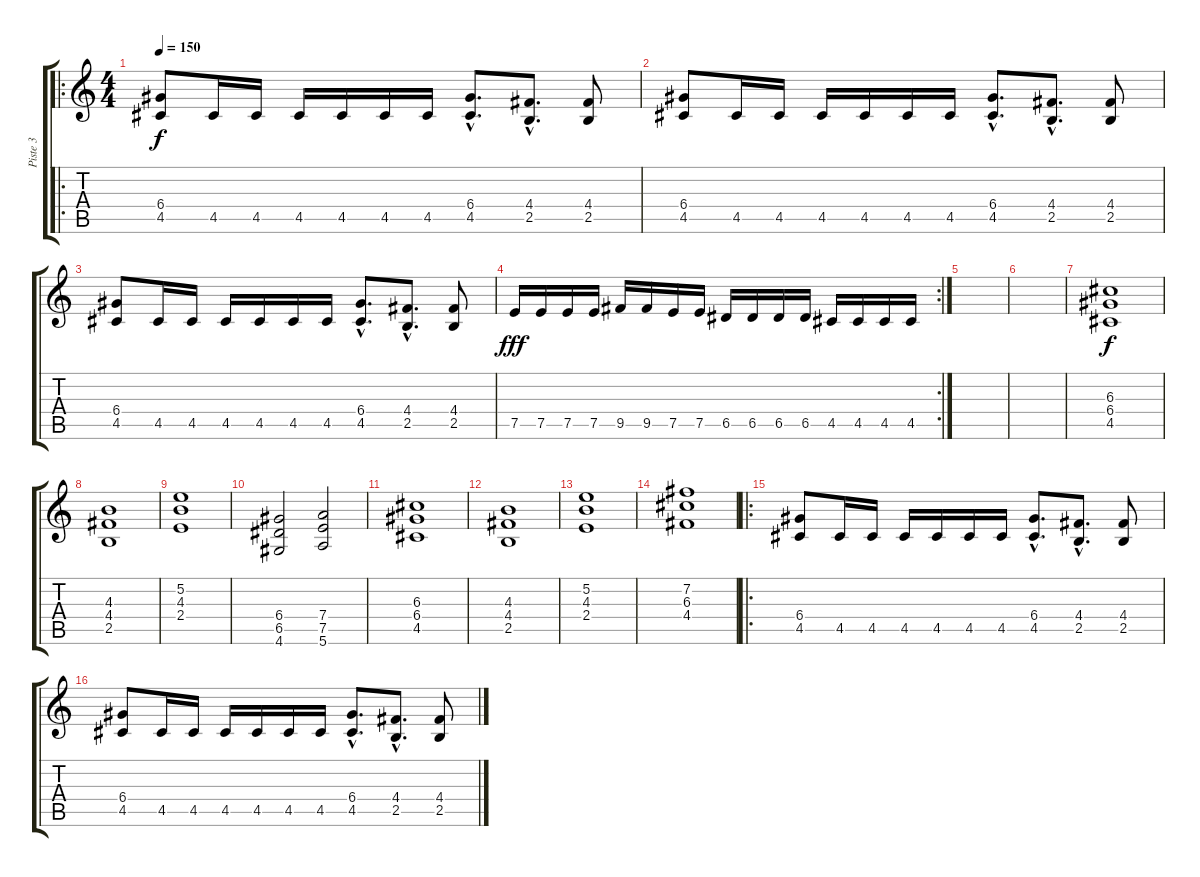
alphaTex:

\track ("Piste 3" "Piste 3") {instrument distortionguitar}
\staff {score tabs}
\tuning (E4 B3 G3 D3 A2 E2) {hide}
\ro
\ts (4 4)
\tempo 150
\clef g2
\ks c
(6.4 4.5).8{dy f} 4.5.16 4.5.16 4.5.16 4.5.16 4.5.16 4.5.16 (6.4{hac} 4.5{hac}).8{d} (4.4{hac} 2.5{hac}).8{d} (4.4 2.5).8 |
(6.4 4.5).8 4.5.16 4.5.16 4.5.16 4.5.16 4.5.16 4.5.16 (6.4{hac} 4.5{hac}).8{d} (4.4{hac} 2.5{hac}).8{d} (4.4 2.5).8 |
(6.4 4.5).8 4.5.16 4.5.16 4.5.16 4.5.16 4.5.16 4.5.16 (6.4{hac} 4.5{hac}).8{d} (4.4{hac} 2.5{hac}).8{d} (4.4 2.5).8 |
\rc 2
7.5.16{dy fff} 7.5.16 7.5.16 7.5.16 9.5.16 9.5.16 7.5.16 7.5.16 6.5.16 6.5.16 6.5.16 6.5.16 4.5.16 4.5.16 4.5.16 4.5.16 |
|
|
(6.3 6.4 4.5).1{dy f} |
(4.3 4.4 2.5).1 |
(5.2 4.3 2.4).1 |
(6.4 6.5 4.6).2 (7.4 7.5 5.6).2 |
(6.3 6.4 4.5).1 |
(4.3 4.4 2.5).1 |
(5.2 4.3 2.4).1 |
(7.2 6.3 4.4).1 |
\ro
(6.4 4.5).8 4.5.16 4.5.16 4.5.16 4.5.16 4.5.16 4.5.16 (6.4{hac} 4.5{hac}).8{d} (4.4{hac} 2.5{hac}).8{d} (4.4 2.5).8 |
(6.4 4.5).8 4.5.16 4.5.16 4.5.16 4.5.16 4.5.16 4.5.16 (6.4{hac} 4.5{hac}).8{d} (4.4{hac} 2.5{hac}).8{d} (4.4 2.5).8
